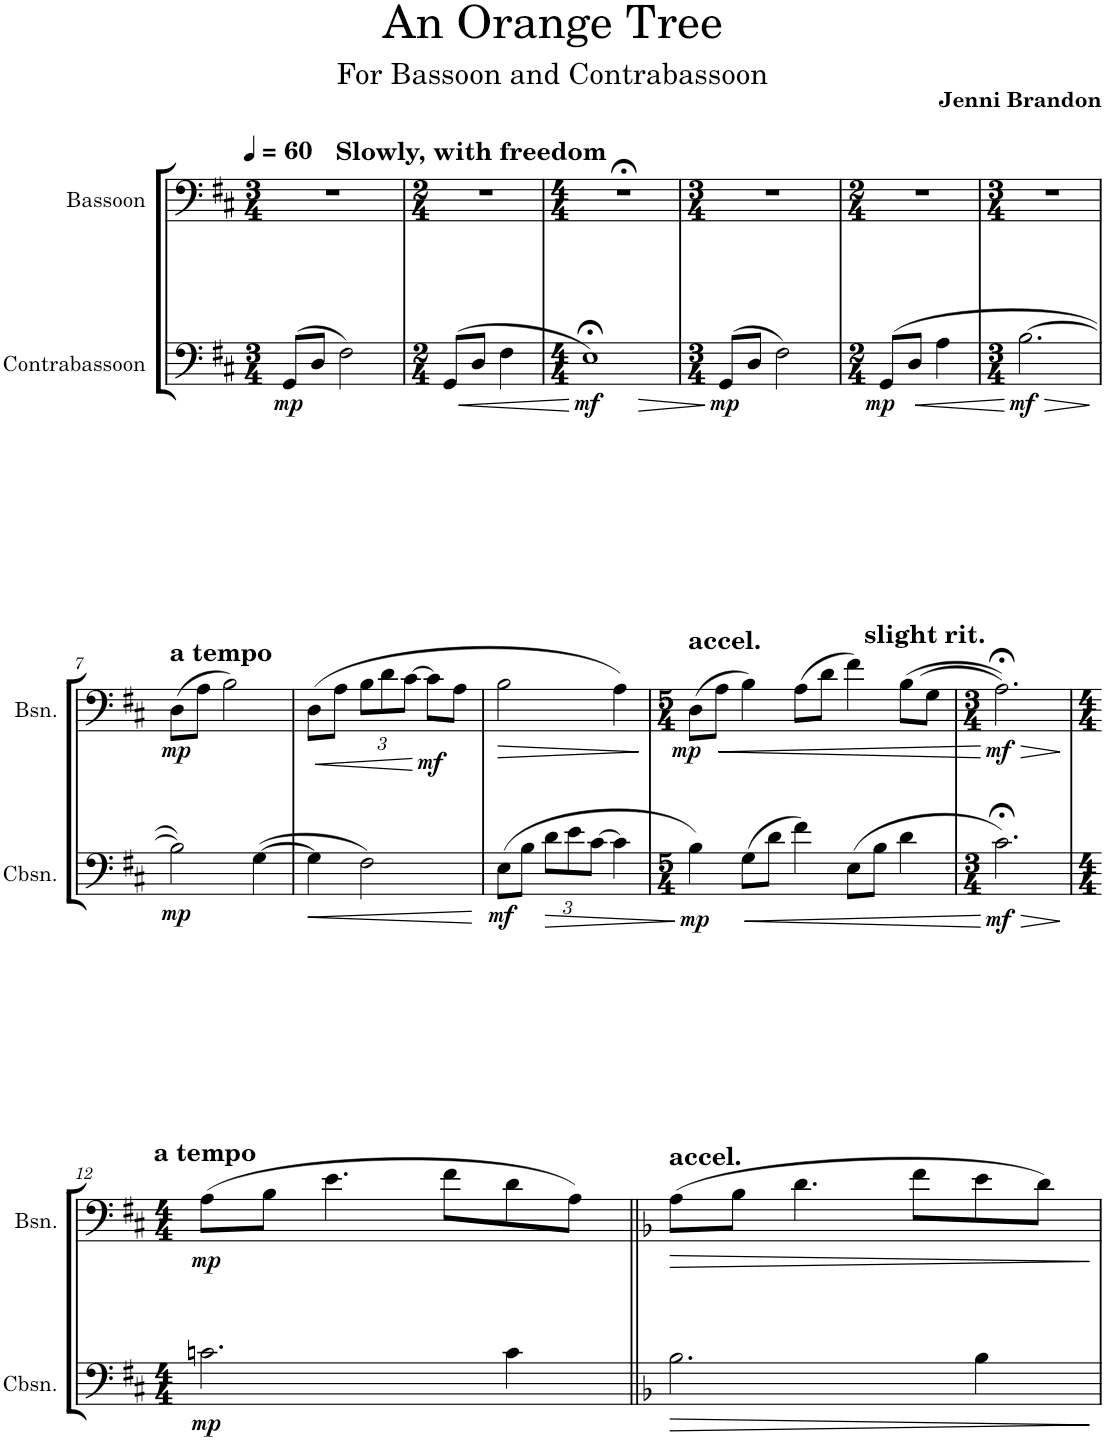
**kern	**dynam	**kern	**dynam
*part2	*part2	*part1	*part1
*staff2	*staff2	*staff1	*staff1
*I"Contrabassoon	*	*I"Bassoon	*
*I'Cbsn.	*	*I'Bsn.	*
*clefF4	*	*clefF4	*
*Trd7c12	*	*	*
*k[f#c#]	*	*k[f#c#]	*
*M3/4	*	*M3/4	*
*MM60	*	*MM60	*
=1	=1	=1	=1
!	!	!LO:TX:a:B:t=Slowly, with freedom	!
!	!LO:DY:b	!	!
(8GG/L	mp	2.r	.
8D/J	.	.	.
2F#\)	.	.	.
=2	=2	=2	=2
*M2/4	*	*M2/4	*
!	!LO:HP:b	!	!
(8GG/L	<	2r	.
8D/J	.	.	.
4F#\	.	.	.
.	[	.	.
=3	=3	=3	=3
*M4/4	*	*M4/4	*
!	!LO:HP:b	!	!
!	!LO:DY:n=1:b	!	!
1E;<)	> mf	1r;<	.
.	]	.	.
=4	=4	=4	=4
*M3/4	*	*M3/4	*
!	!LO:DY:b	!	!
(8GG/L	mp	2.r	.
8D/J	.	.	.
2F#\)	.	.	.
=5	=5	=5	=5
*M2/4	*	*M2/4	*
!	!LO:HP:b	!	!
!	!LO:DY:n=1:b	!	!
(8GG/L	< mp	2r	.
8D/J	.	.	.
4A\	.	.	.
.	[	.	.
=6	=6	=6	=6
*M3/4	*	*M3/4	*
!	!LO:HP:b	!	!
!	!LO:DY:n=1:b	!	!
[2.B\	> mf	2.r	.
.	]	.	.
!!LO:LB:g=z
=7	=7	=7	=7
!	!	!LO:TX:a:B:t=a tempo	!
!	!LO:DY:b	!	!LO:DY:b
2B\])	mp	(8D\L	mp
.	.	8A\J	.
.	.	2B\)	.
([4G\	.	.	.
=8	=8	=8	=8
!	!LO:HP:b	!	!LO:HP:b
4G\]	<	(8D\L	<
.	.	8A\J	.
*	*	*Xbrackettup	*
2F#\)	.	12B\L	.
.	.	12d\	.
.	.	[12c#\J	.
!	!	!	!LO:DY:n=1:b
.	.	8c#\L]	[ mf
.	.	8A\J	.
.	[	.	.
=9	=9	=9	=9
!	!LO:DY:b	!	!LO:HP:b
(8E\L	mf	2B\	>
8B\J	.	.	.
*Xbrackettup	*	*	*
!	!LO:HP:b	!	!
12d\L	>	.	.
12e\	.	.	.
[12c#\J	.	.	.
4c#\]	.	4A\)	.
.	]	.	]
=10	=10	=10	=10
*M5/4	*	*M5/4	*
!	!	!LO:TX:a:t=accel.	!
!	!LO:HP:b	!	!
!	!LO:DY:n=1:b	!	!LO:DY:b
4B\)	< mp	(8D\L	mp
!	!	!	!LO:HP:b
.	.	8A\J	<
(8G\L	.	4B\)	.
8d\J	.	.	.
4f#\)	.	(8A\L	.
.	.	8d\J	.
!	!	!LO:TX:a:t=slight rit.	!
(8E\L	.	4f#\)	.
8B\J	.	.	.
4d\	.	(8B\L	.
.	.	(8G\J	.
.	[	.	[
=11	=11	=11	=11
*M3/4	*	*M3/4	*
!	!LO:HP:b	!	!LO:HP:b
!	!LO:DY:n=1:b	!	!LO:DY:n=1:b
2.c#;<\)	> mf	2.A;<\))	> mf
.	]	.	]
!!LO:LB:g=z
=12	=12	=12	=12
*M4/4	*	*M4/4	*
!	!	!LO:TX:a:B:t=a tempo	!
!	!LO:DY:b	!	!LO:DY:b
2.cn\	mp	(8A\L	mp
.	.	8B\J	.
.	.	4.e\	.
.	.	8f#\L	.
4c\	.	8d\	.
.	.	8A\J)	.
=13||	=13||	=13||	=13||
*k[b-]	*	*k[b-]	*
!	!	!LO:TX:a:t=accel.	!
!	!LO:HP:b	!	!
2.B-\	>	(8A\L	.
!	!	!	!LO:HP:b
.	.	8B-\J	>
.	.	4.d\	.
.	.	8f\L	.
4B-\	.	8e\	.
.	.	8d\J)	.
.	]	.	]
=	=	=	=
*-	*-	*-	*-
